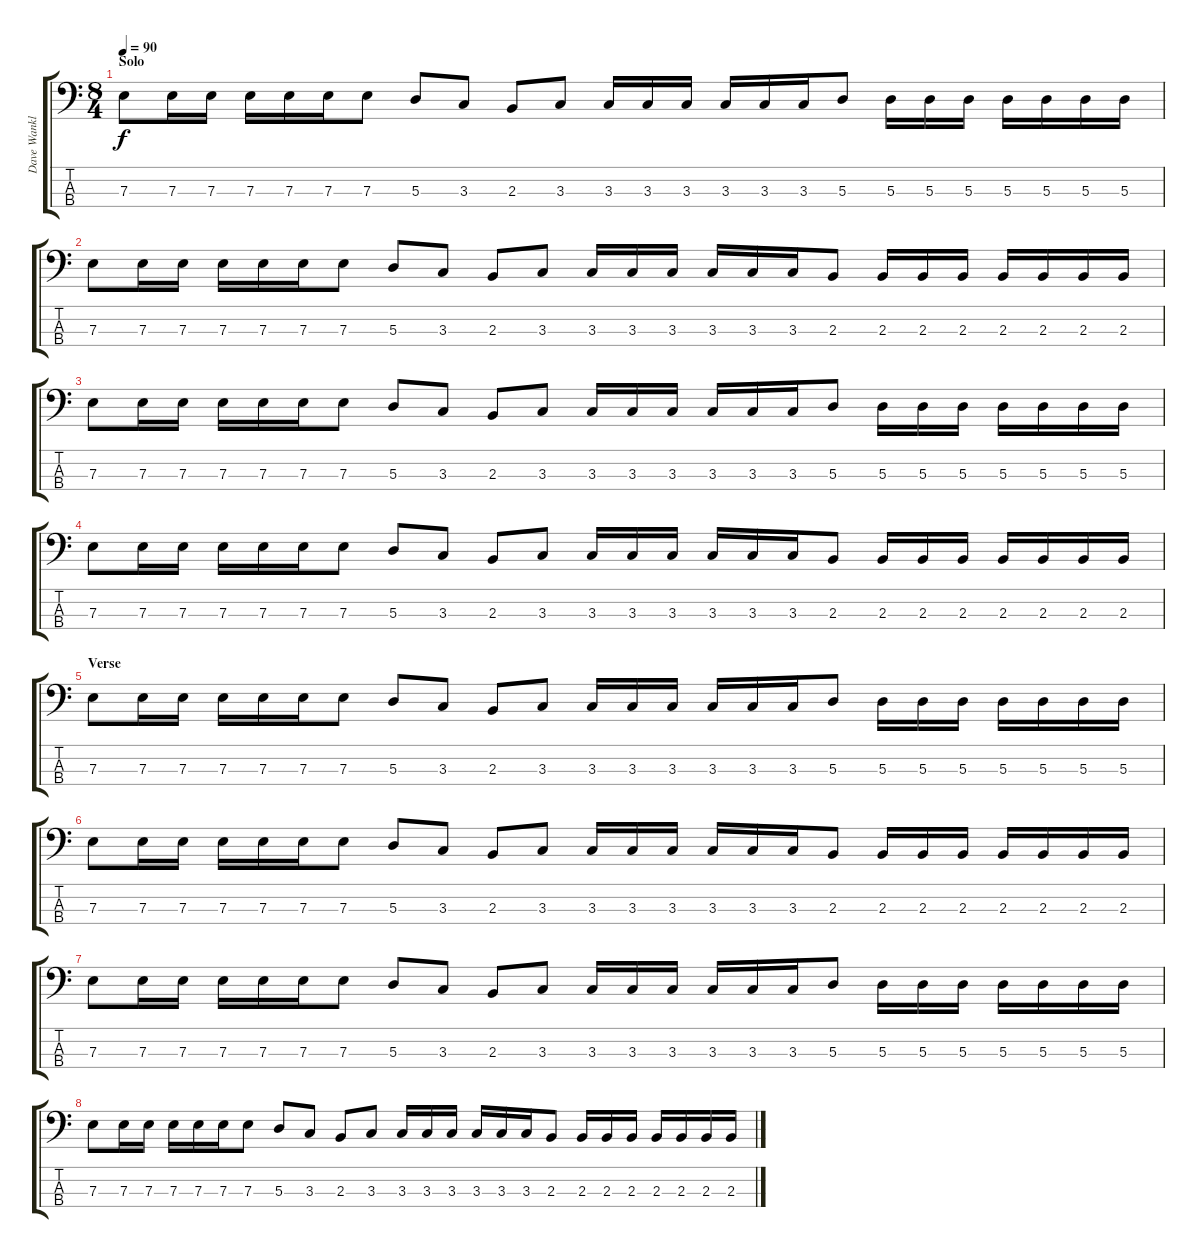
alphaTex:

\track ("Dave Wanklin" "Dave Wankl") {instrument electricbassfinger}
\staff {score tabs}
\tuning (G2 D2 A1 E1) {hide}
\ts (8 4)
\section ("" "Solo")
\tempo 90
\clef f4
\ks c
7.3.8{dy f} 7.3.16 7.3.16 7.3.16 7.3.16 7.3.16 7.3.8 5.3.8 3.3.8 2.3.8 3.3.8 3.3.16 3.3.16 3.3.16 3.3.16 3.3.16 3.3.16 5.3.8 5.3.16 5.3.16 5.3.16 5.3.16 5.3.16 5.3.16 5.3.16 |
7.3.8 7.3.16 7.3.16 7.3.16 7.3.16 7.3.16 7.3.8 5.3.8 3.3.8 2.3.8 3.3.8 3.3.16 3.3.16 3.3.16 3.3.16 3.3.16 3.3.16 2.3.8 2.3.16 2.3.16 2.3.16 2.3.16 2.3.16 2.3.16 2.3.16 |
7.3.8 7.3.16 7.3.16 7.3.16 7.3.16 7.3.16 7.3.8 5.3.8 3.3.8 2.3.8 3.3.8 3.3.16 3.3.16 3.3.16 3.3.16 3.3.16 3.3.16 5.3.8 5.3.16 5.3.16 5.3.16 5.3.16 5.3.16 5.3.16 5.3.16 |
7.3.8 7.3.16 7.3.16 7.3.16 7.3.16 7.3.16 7.3.8 5.3.8 3.3.8 2.3.8 3.3.8 3.3.16 3.3.16 3.3.16 3.3.16 3.3.16 3.3.16 2.3.8 2.3.16 2.3.16 2.3.16 2.3.16 2.3.16 2.3.16 2.3.16 |
\section ("" "Verse")
7.3.8 7.3.16 7.3.16 7.3.16 7.3.16 7.3.16 7.3.8 5.3.8 3.3.8 2.3.8 3.3.8 3.3.16 3.3.16 3.3.16 3.3.16 3.3.16 3.3.16 5.3.8 5.3.16 5.3.16 5.3.16 5.3.16 5.3.16 5.3.16 5.3.16 |
7.3.8 7.3.16 7.3.16 7.3.16 7.3.16 7.3.16 7.3.8 5.3.8 3.3.8 2.3.8 3.3.8 3.3.16 3.3.16 3.3.16 3.3.16 3.3.16 3.3.16 2.3.8 2.3.16 2.3.16 2.3.16 2.3.16 2.3.16 2.3.16 2.3.16 |
7.3.8 7.3.16 7.3.16 7.3.16 7.3.16 7.3.16 7.3.8 5.3.8 3.3.8 2.3.8 3.3.8 3.3.16 3.3.16 3.3.16 3.3.16 3.3.16 3.3.16 5.3.8 5.3.16 5.3.16 5.3.16 5.3.16 5.3.16 5.3.16 5.3.16 |
7.3.8 7.3.16 7.3.16 7.3.16 7.3.16 7.3.16 7.3.8 5.3.8 3.3.8 2.3.8 3.3.8 3.3.16 3.3.16 3.3.16 3.3.16 3.3.16 3.3.16 2.3.8 2.3.16 2.3.16 2.3.16 2.3.16 2.3.16 2.3.16 2.3.16
